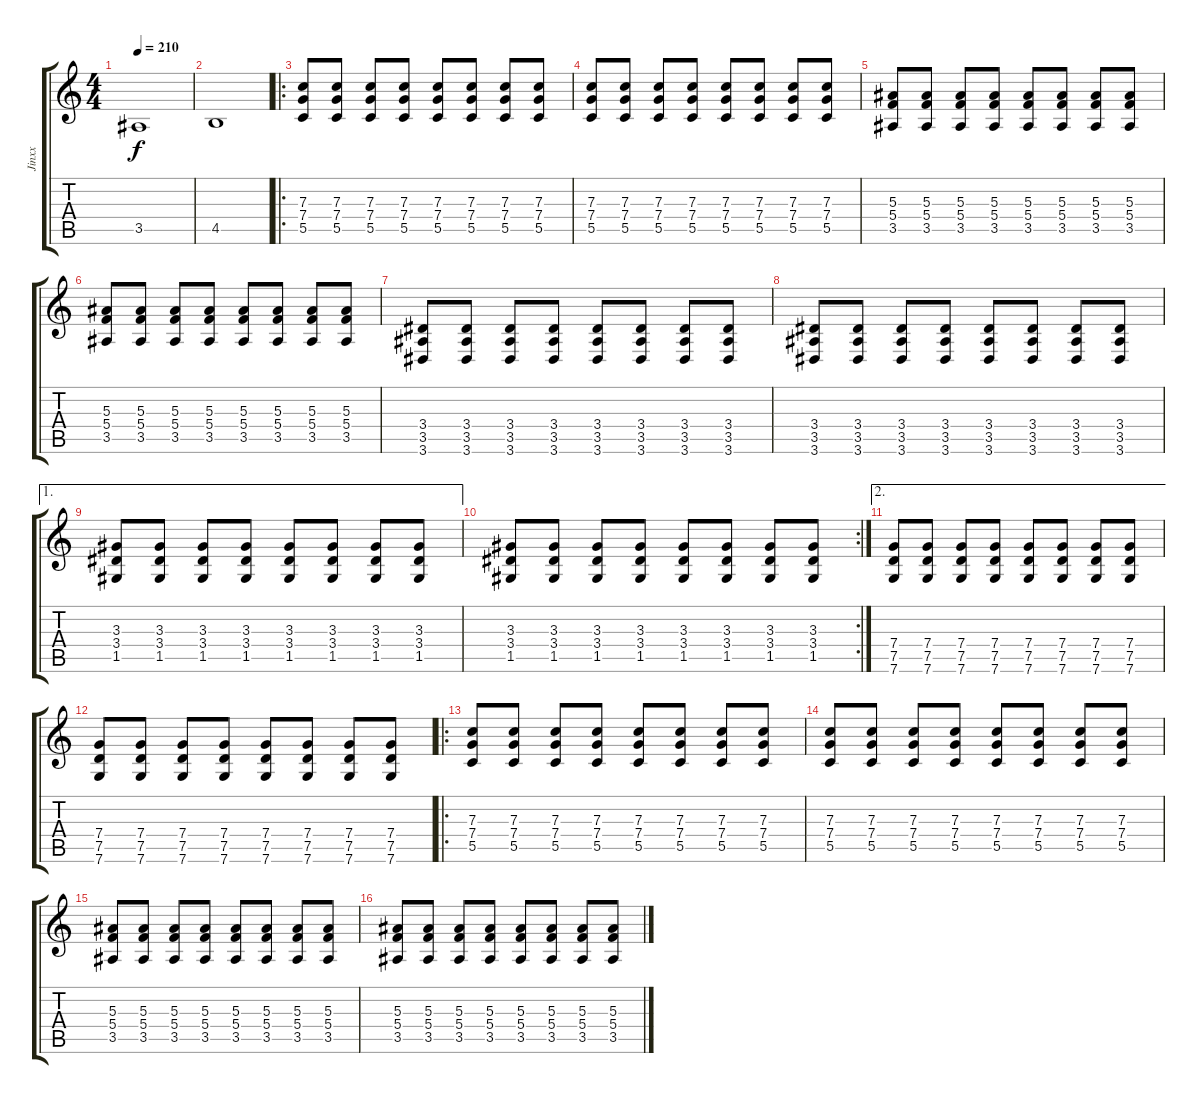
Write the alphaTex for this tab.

\track ("Jinxx" "Jinxx") {instrument distortionguitar}
\staff {score tabs}
\tuning (D4 A3 F3 C3 G2 C2) {hide}
\ts (4 4)
\tempo 210
\clef g2
\ks c
3.5.1{dy f} |
4.5.1 |
\ro
(7.3 7.4 5.5).8 (7.3 7.4 5.5).8 (7.3 7.4 5.5).8 (7.3 7.4 5.5).8 (7.3 7.4 5.5).8 (7.3 7.4 5.5).8 (7.3 7.4 5.5).8 (7.3 7.4 5.5).8 |
(7.3 7.4 5.5).8 (7.3 7.4 5.5).8 (7.3 7.4 5.5).8 (7.3 7.4 5.5).8 (7.3 7.4 5.5).8 (7.3 7.4 5.5).8 (7.3 7.4 5.5).8 (7.3 7.4 5.5).8 |
(5.3 5.4 3.5).8 (5.3 5.4 3.5).8 (5.3 5.4 3.5).8 (5.3 5.4 3.5).8 (5.3 5.4 3.5).8 (5.3 5.4 3.5).8 (5.3 5.4 3.5).8 (5.3 5.4 3.5).8 |
(5.3 5.4 3.5).8 (5.3 5.4 3.5).8 (5.3 5.4 3.5).8 (5.3 5.4 3.5).8 (5.3 5.4 3.5).8 (5.3 5.4 3.5).8 (5.3 5.4 3.5).8 (5.3 5.4 3.5).8 |
(3.4 3.5 3.6).8 (3.4 3.5 3.6).8 (3.4 3.5 3.6).8 (3.4 3.5 3.6).8 (3.4 3.5 3.6).8 (3.4 3.5 3.6).8 (3.4 3.5 3.6).8 (3.4 3.5 3.6).8 |
(3.4 3.5 3.6).8 (3.4 3.5 3.6).8 (3.4 3.5 3.6).8 (3.4 3.5 3.6).8 (3.4 3.5 3.6).8 (3.4 3.5 3.6).8 (3.4 3.5 3.6).8 (3.4 3.5 3.6).8 |
\ae 1
(3.3 3.4 1.5).8 (3.3 3.4 1.5).8 (3.3 3.4 1.5).8 (3.3 3.4 1.5).8 (3.3 3.4 1.5).8 (3.3 3.4 1.5).8 (3.3 3.4 1.5).8 (3.3 3.4 1.5).8 |
\rc 2
(3.3 3.4 1.5).8 (3.3 3.4 1.5).8 (3.3 3.4 1.5).8 (3.3 3.4 1.5).8 (3.3 3.4 1.5).8 (3.3 3.4 1.5).8 (3.3 3.4 1.5).8 (3.3 3.4 1.5).8 |
\ae 2
(7.4 7.5 7.6).8 (7.4 7.5 7.6).8 (7.4 7.5 7.6).8 (7.4 7.5 7.6).8 (7.4 7.5 7.6).8 (7.4 7.5 7.6).8 (7.4 7.5 7.6).8 (7.4 7.5 7.6).8 |
(7.4 7.5 7.6).8 (7.4 7.5 7.6).8 (7.4 7.5 7.6).8 (7.4 7.5 7.6).8 (7.4 7.5 7.6).8 (7.4 7.5 7.6).8 (7.4 7.5 7.6).8 (7.4 7.5 7.6).8 |
\ro
(7.3 7.4 5.5).8 (7.3 7.4 5.5).8 (7.3 7.4 5.5).8 (7.3 7.4 5.5).8 (7.3 7.4 5.5).8 (7.3 7.4 5.5).8 (7.3 7.4 5.5).8 (7.3 7.4 5.5).8 |
(7.3 7.4 5.5).8 (7.3 7.4 5.5).8 (7.3 7.4 5.5).8 (7.3 7.4 5.5).8 (7.3 7.4 5.5).8 (7.3 7.4 5.5).8 (7.3 7.4 5.5).8 (7.3 7.4 5.5).8 |
(5.3 5.4 3.5).8 (5.3 5.4 3.5).8 (5.3 5.4 3.5).8 (5.3 5.4 3.5).8 (5.3 5.4 3.5).8 (5.3 5.4 3.5).8 (5.3 5.4 3.5).8 (5.3 5.4 3.5).8 |
(5.3 5.4 3.5).8 (5.3 5.4 3.5).8 (5.3 5.4 3.5).8 (5.3 5.4 3.5).8 (5.3 5.4 3.5).8 (5.3 5.4 3.5).8 (5.3 5.4 3.5).8 (5.3 5.4 3.5).8
